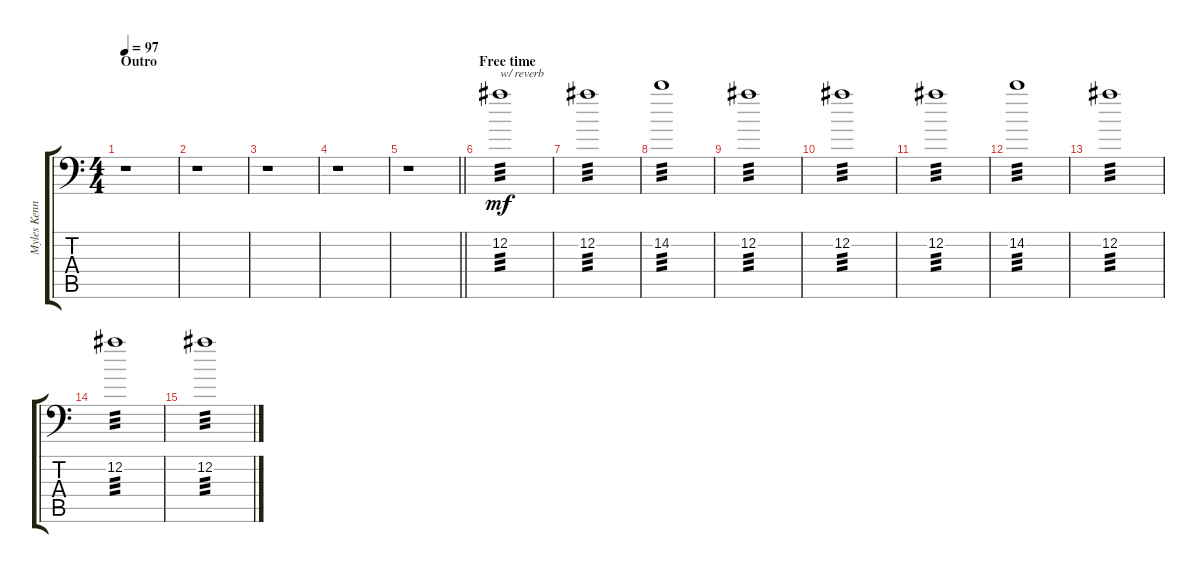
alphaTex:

\track ("Myles Kennedy" "Myles Kenn") {instrument distortionguitar}
\staff {score tabs}
\tuning (Eb4 Bb3 Gb3 Db3 Ab2 Bb1) {hide}
\ts (4 4)
\section ("" "Outro")
\tempo 97
\clef f4
\ks c
r.1{dy f} |
r.1 |
r.1 |
r.1 |
\barLineRight lightlight
r.1 |
\section ("" "Free time")
12.2.1{txt "w/ reverb" tp 3 dy mf} |
12.2.1{tp 3} |
14.2.1{tp 3} |
12.2.1{tp 3} |
12.2.1{tp 3} |
12.2.1{tp 3} |
14.2.1{tp 3 volume 4} |
12.2.1{tp 3} |
12.2.1{tp 3} |
12.2.1{tp 3}
